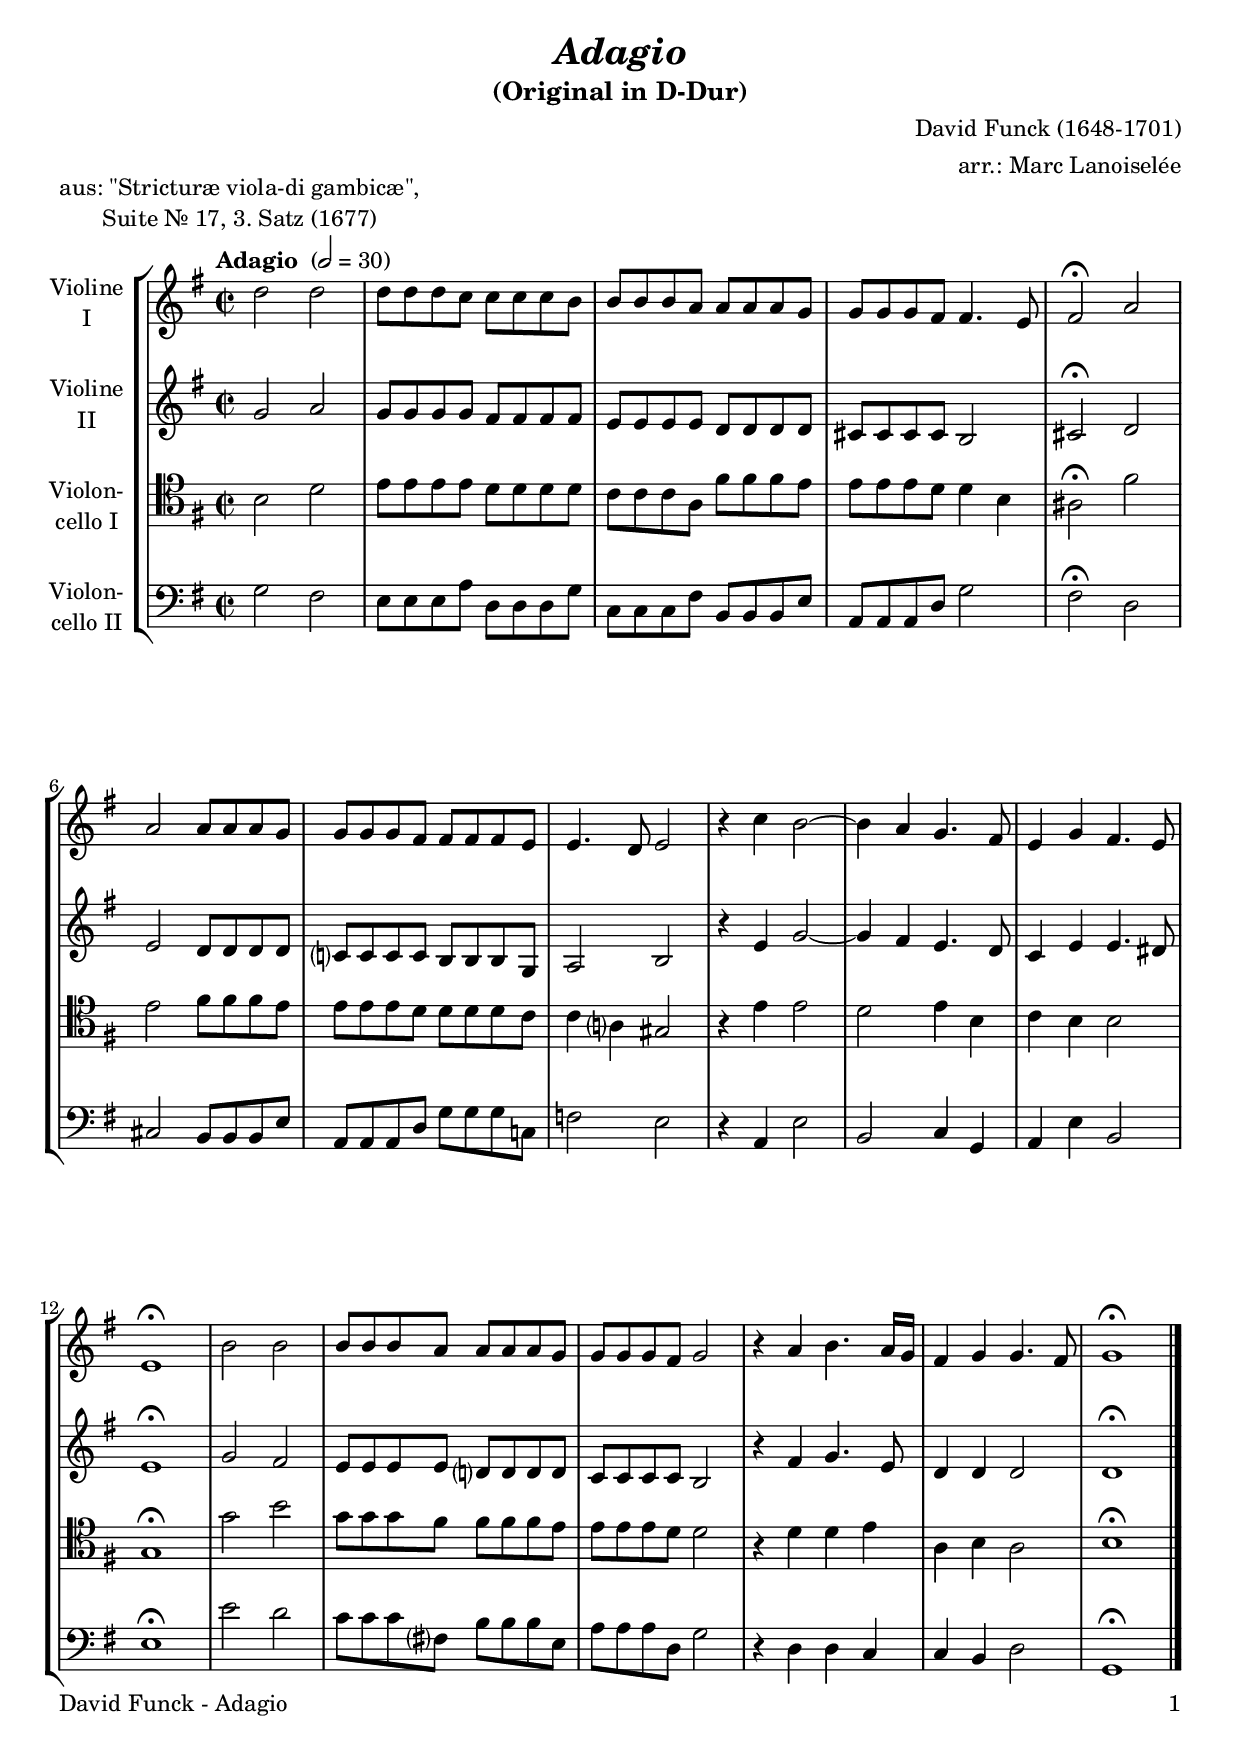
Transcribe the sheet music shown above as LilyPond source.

\version "2.22.0"
\include "deutsch.ly"

#(set-global-staff-size 20)

\header {
  title     = \markup \bold \italic "Adagio"
  subtitle  = "(Original in D-Dur)"
  composer  = "David Funck (1648-1701)"
  arranger  = "arr.: Marc Lanoiselée"
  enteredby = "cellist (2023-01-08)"
  piece     = \markup \center-column {
    "aus: \"Stricturæ viola-di gambicæ\","
    "Suite Nr. 17, 3. Satz (1677)"
  }
}

voiceconsts = {
  \key d \major
  \time 2/2
  \clef "treble"
%  \numericTimeSignature
  \compressEmptyMeasures
  % Set default beaming for all staves
%  \set Timing.beamExceptions = #'()
%  \set Timing.baseMoment     = #(ly:make-moment 1 4)
%  \set Timing.beatStructure  = #'(1 1 1)
\tempo "Adagio " 2=30
}

mist = "string ensemble 1"
mivl = "violin"
miba = "cello"
mipz = "pizzicato strings"

arco = \markup \italic "arco"
pizz = \markup \italic "pizz."

va = \relative c'' {
  \voiceconsts

  a2 a
  a8 a a g g g g fis
  fis fis fis e e e e d
  d d d cis cis4. h8
  cis2\fermata e

  e e8 e e d
  d d d cis cis cis cis h
  h4. a8 h2
  r4 g' fis2~
  fis4 e d4. cis8
  h4 d cis4. h8

  h1\fermata
  fis'2 fis
  fis8 fis fis e e e e d
  d d d cis d2
  r4 e fis4. e16 d
  cis4 d d4. cis8
  d1\fermata \bar "|."
}

vb = \relative c' {
  \voiceconsts

  d2 e
  d8 d d d cis cis cis cis
  h h h h a a a a
  gis gis gis gis fis2
  gis\fermata a

  h a8 a a a
  g? g g g fis fis fis d
  e2 fis
  r4 h d2~
  d4 cis h4. a8
  g4 h h4. ais8

  h1\fermata
  d2 cis
  h8 h h h a? a a a
  g g g g fis2
  r4 cis' d4. h8
  a4 a a2
  a1\fermata \bar "|."
}

vc = \relative c {
  \voiceconsts
  \clef "tenor"

  fis2 a
  h8 h h h a a a a
  g g g e cis' cis cis h
  h h h a a4 fis
  eis2\fermata cis'

  h cis8 cis cis h
  h h h a a a a g
  g4 e? dis2
  r4 h' h2
  a h4 fis
  g fis fis2

  d1\fermata
  d'2 fis
  d8 d d cis cis cis cis h
  h h h a a2
  r4 a a h
  e, fis e2
  fis1\fermata \bar "|."
}

vd = \relative c {
  \voiceconsts
  \clef "bass"

  d2 cis
  h8 h h e a, a a d
  g, g g cis fis, fis fis h
  e, e e a d2
  cis\fermata a

  gis fis8 fis fis h
  e, e e a d d d g,!
  c2 h
  r4 e, h'2
  fis g4 d
  e h' fis2

  h1\fermata
  h'2 a
  g8 g g cis,? fis fis fis h,
  e e e a, d2
  r4 a a g
  g fis a2
  d,1\fermata \bar "|."
}


music = \new StaffGroup <<
      \new Staff {
	\set Staff.midiInstrument = \mivl
	\set Staff.instrumentName = \markup \center-column { "Violine" "I" }
	\transpose d g { \va }
      }

      \new Staff {
	\set Staff.midiInstrument = \mivl
	\set Staff.instrumentName = \markup \center-column { "Violine" "II" }
	\transpose d g { \vb }
      }

      \new Staff {
	\set Staff.midiInstrument = \miba
	\set Staff.instrumentName = \markup \center-column { "Violon-" "cello I" }
	\transpose d g { \vc }
      }

      \new Staff {
	\set Staff.midiInstrument = \miba
	\set Staff.instrumentName = \markup \center-column { "Violon-" "cello II" }
	\transpose d g { \vd }
      }
>>

\book {
   \paper {
    print-page-number = ##t
    print-first-page-number = ##t
    ragged-last-bottom = ##f
    oddHeaderMarkup = \markup \null
    evenHeaderMarkup = \markup \null
    oddFooterMarkup = \markup {
      \fill-line {
        \on-the-fly #print-page-number-check-first
        "David Funck - Adagio" \fromproperty #'page:page-number-string
      }
    }
    evenFooterMarkup = \oddFooterMarkup
  } \score {
    \music
    \layout {}
  }

  \score {
    \unfoldRepeats \music

    \midi {
      \context {
        \Score
      }
    }
  }
}